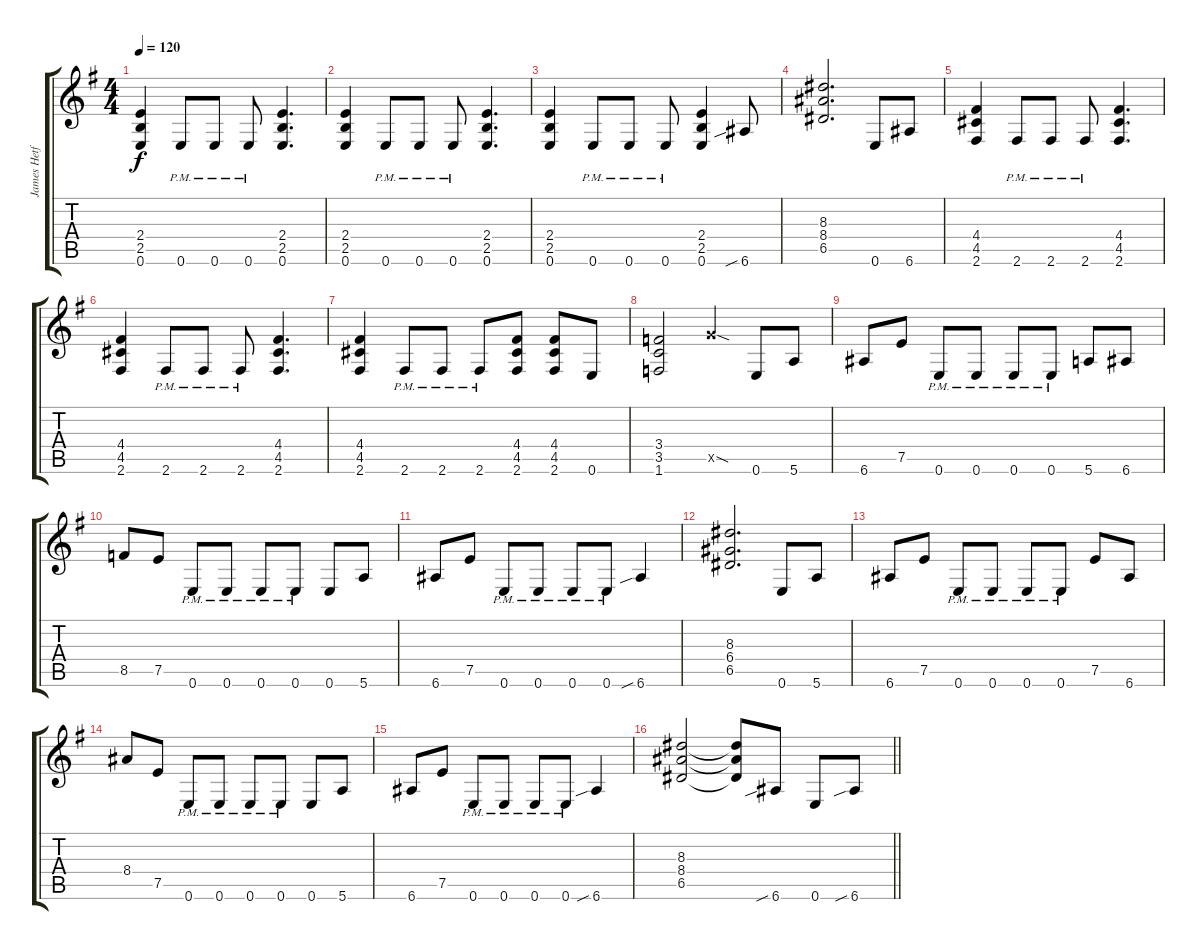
\track ("James Hetfield" "James Hetf") {instrument distortionguitar}
\staff {score tabs}
\tuning (E4 B3 G3 D3 A2 E2) {hide}
\ts (4 4)
\tempo 120
\clef g2
\ks g
(2.4 2.5 0.6).4{dy f} 0.6{pm}.8 0.6{pm}.8 0.6{pm}.8 (2.4 2.5 0.6).4{d} |
(2.4 2.5 0.6).4 0.6{pm}.8 0.6{pm}.8 0.6{pm}.8 (2.4 2.5 0.6).4{d} |
(2.4 2.5 0.6).4 0.6{pm}.8 0.6{pm}.8 0.6{pm}.8 (2.4 2.5 0.6).4 6.6{sib}.8 |
(8.3 8.4 6.5).2{d} 0.6.8 6.6.8 |
(4.4 4.5 2.6).4 2.6{pm}.8 2.6{pm}.8 2.6{pm}.8 (4.4 4.5 2.6).4{d} |
(4.4 4.5 2.6).4 2.6{pm}.8 2.6{pm}.8 2.6{pm}.8 (4.4 4.5 2.6).4{d} |
(4.4 4.5 2.6).4 2.6{pm}.8 2.6{pm}.8 2.6{pm}.8 (4.4 4.5 2.6).8 (4.4 4.5 2.6).8 0.6.8 |
(3.4 3.5 1.6).2 10.5{sod x}.4 0.6.8 5.6.8 |
6.6.8 7.5.8 0.6{pm}.8 0.6{pm}.8 0.6{pm}.8 0.6{pm}.8 5.6.8 6.6.8 |
8.5.8 7.5.8 0.6{pm}.8 0.6{pm}.8 0.6{pm}.8 0.6{pm}.8 0.6.8 5.6.8 |
6.6.8 7.5.8 0.6{pm}.8 0.6{pm}.8 0.6{pm}.8 0.6{pm}.8 6.6{sib}.4 |
(8.3 6.4 6.5).2{d} 0.6.8 5.6.8 |
6.6.8 7.5.8 0.6{pm}.8 0.6{pm}.8 0.6{pm}.8 0.6{pm}.8 7.5.8 6.6.8 |
8.4.8 7.5.8 0.6{pm}.8 0.6{pm}.8 0.6{pm}.8 0.6{pm}.8 0.6.8 5.6.8 |
6.6.8 7.5.8 0.6{pm}.8 0.6{pm}.8 0.6{pm}.8 0.6{pm}.8 6.6{sib}.4 |
\barLineRight lightlight
(8.3 8.4 6.5).2 (8.3{t} 8.4{t} 6.5{t}).8 6.6{sib}.8 0.6.8 6.6{sib}.8
